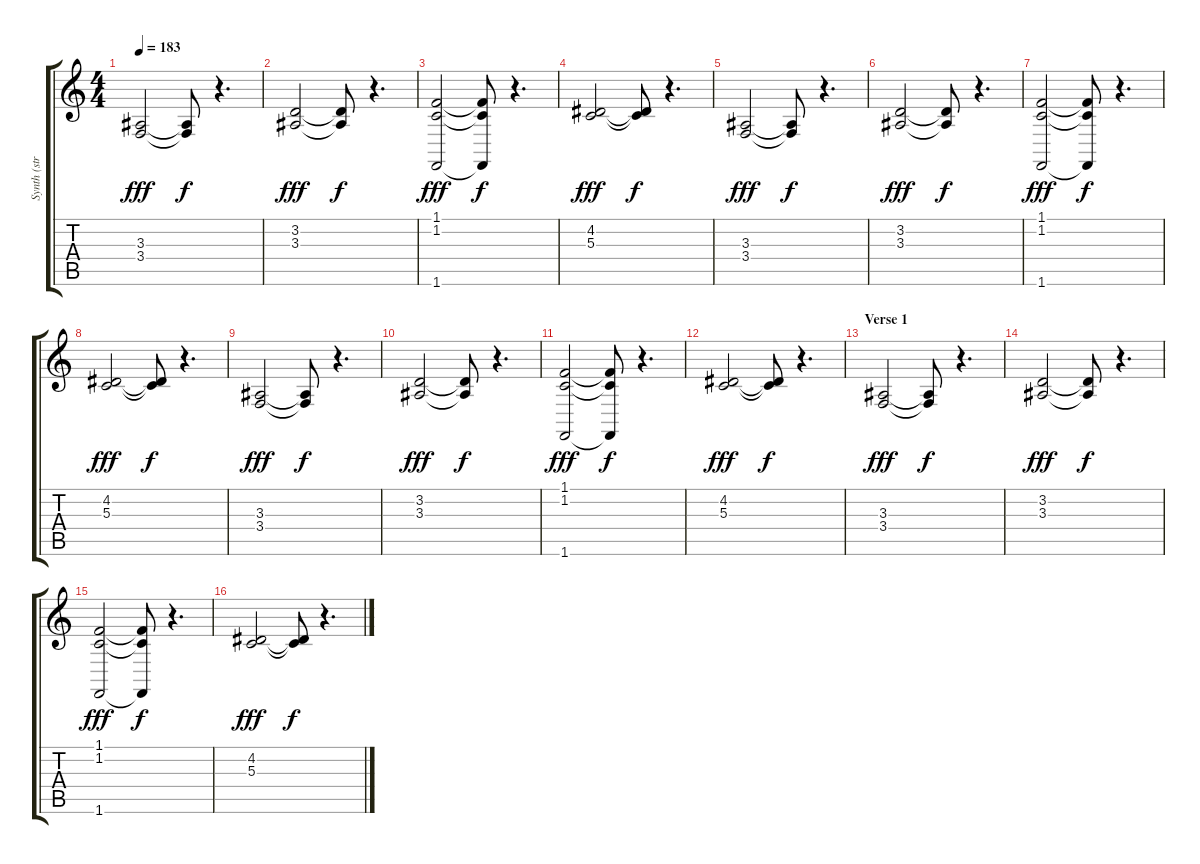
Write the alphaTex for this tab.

\track ("Synth (strings) / Main melody" "Synth (str") {instrument stringensemble2}
\staff {score tabs}
\tuning (E4 B3 G3 D3 A2 E2) {hide}
\ts (4 4)
\tempo 183
\clef g2
\ks c
(3.3 3.4).2{dy fff} (3.3{t} 3.4{t}).8{dy f} r.4{d} |
(3.2 3.3).2{dy fff} (3.2{t} 3.3{t}).8{dy f} r.4{d} |
(1.1 1.2 1.6).2{dy fff} (1.1{t} 1.2{t} 1.6{t}).8{dy f} r.4{d} |
(4.2 5.3).2{dy fff} (4.2{t} 5.3{t}).8{dy f} r.4{d} |
(3.3 3.4).2{dy fff} (3.3{t} 3.4{t}).8{dy f} r.4{d} |
(3.2 3.3).2{dy fff} (3.2{t} 3.3{t}).8{dy f} r.4{d} |
(1.1 1.2 1.6).2{dy fff} (1.1{t} 1.2{t} 1.6{t}).8{dy f} r.4{d} |
(4.2 5.3).2{dy fff} (4.2{t} 5.3{t}).8{dy f} r.4{d} |
(3.3 3.4).2{dy fff} (3.3{t} 3.4{t}).8{dy f} r.4{d} |
(3.2 3.3).2{dy fff} (3.2{t} 3.3{t}).8{dy f} r.4{d} |
(1.1 1.2 1.6).2{dy fff} (1.1{t} 1.2{t} 1.6{t}).8{dy f} r.4{d} |
(4.2 5.3).2{dy fff} (4.2{t} 5.3{t}).8{dy f} r.4{d} |
\section ("" "Verse 1")
(3.3 3.4).2{dy fff} (3.3{t} 3.4{t}).8{dy f} r.4{d} |
(3.2 3.3).2{dy fff} (3.2{t} 3.3{t}).8{dy f} r.4{d} |
(1.1 1.2 1.6).2{dy fff} (1.1{t} 1.2{t} 1.6{t}).8{dy f} r.4{d} |
(4.2 5.3).2{dy fff} (4.2{t} 5.3{t}).8{dy f} r.4{d}
